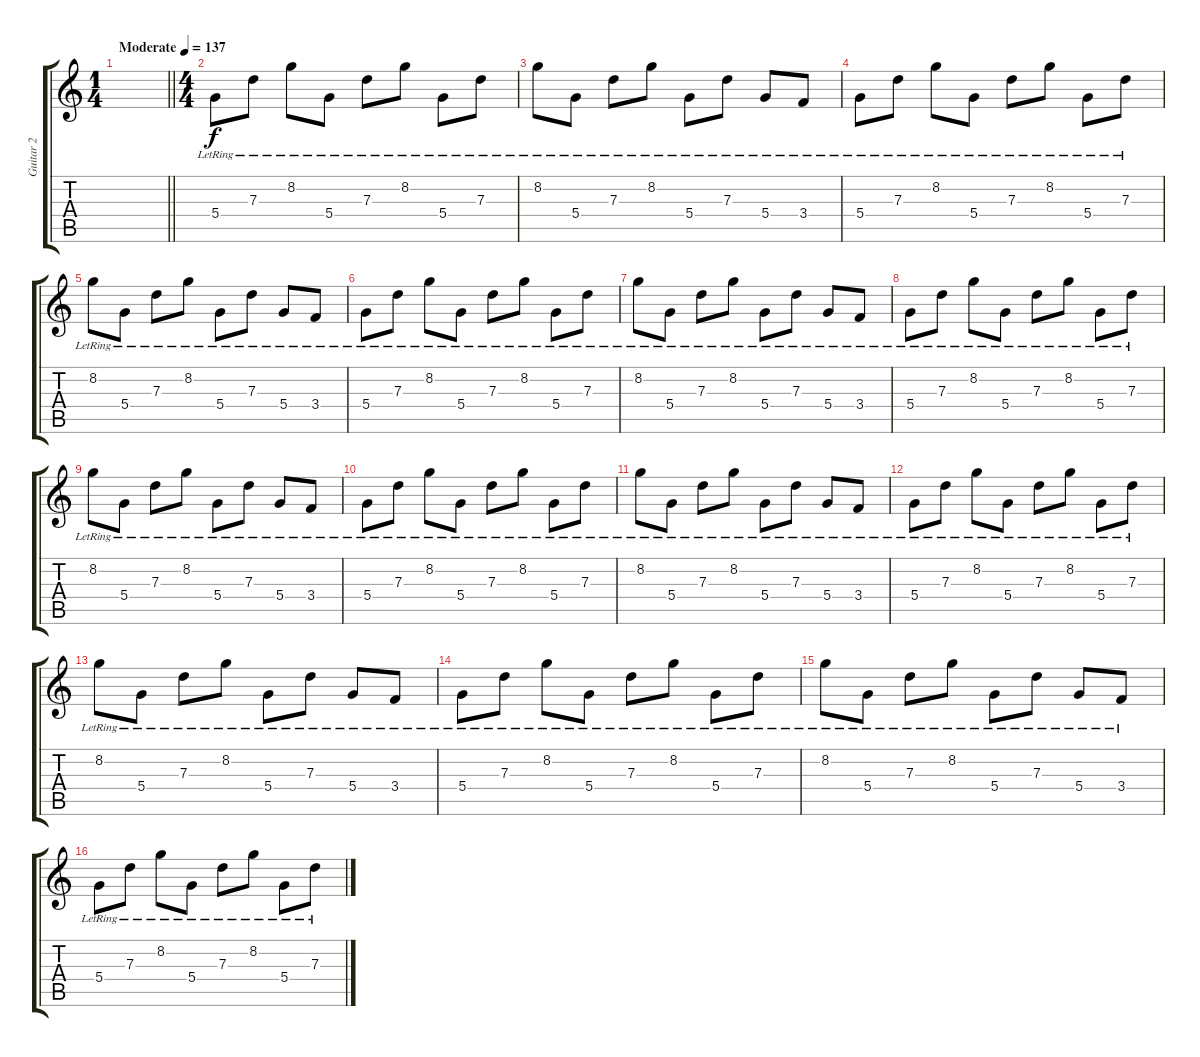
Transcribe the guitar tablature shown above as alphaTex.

\track ("Guitar 2" "Guitar 2") {instrument electricguitarjazz}
\staff {score tabs}
\tuning (E4 B3 G3 D3 A2 D2) {hide}
\ts (1 4)
\tempo (137 "Moderate")
\clef g2
\barLineRight lightlight
\ks c
|
\ts (4 4)
5.4{lr}.8 7.3{lr}.8 8.2{lr}.8 5.4{lr}.8 7.3{lr}.8 8.2{lr}.8 5.4{lr}.8 7.3{lr}.8 |
8.2{lr}.8 5.4{lr}.8 7.3{lr}.8 8.2{lr}.8 5.4{lr}.8 7.3{lr}.8 5.4{lr}.8 3.4{lr}.8 |
5.4{lr}.8 7.3{lr}.8 8.2{lr}.8 5.4{lr}.8 7.3{lr}.8 8.2{lr}.8 5.4{lr}.8 7.3{lr}.8 |
8.2{lr}.8 5.4{lr}.8 7.3{lr}.8 8.2{lr}.8 5.4{lr}.8 7.3{lr}.8 5.4{lr}.8 3.4{lr}.8 |
5.4{lr}.8 7.3{lr}.8 8.2{lr}.8 5.4{lr}.8 7.3{lr}.8 8.2{lr}.8 5.4{lr}.8 7.3{lr}.8 |
8.2{lr}.8 5.4{lr}.8 7.3{lr}.8 8.2{lr}.8 5.4{lr}.8 7.3{lr}.8 5.4{lr}.8 3.4{lr}.8 |
5.4{lr}.8 7.3{lr}.8 8.2{lr}.8 5.4{lr}.8 7.3{lr}.8 8.2{lr}.8 5.4{lr}.8 7.3{lr}.8 |
8.2{lr}.8 5.4{lr}.8 7.3{lr}.8 8.2{lr}.8 5.4{lr}.8 7.3{lr}.8 5.4{lr}.8 3.4{lr}.8 |
5.4{lr}.8 7.3{lr}.8 8.2{lr}.8 5.4{lr}.8 7.3{lr}.8 8.2{lr}.8 5.4{lr}.8 7.3{lr}.8 |
8.2{lr}.8 5.4{lr}.8 7.3{lr}.8 8.2{lr}.8 5.4{lr}.8 7.3{lr}.8 5.4{lr}.8 3.4{lr}.8 |
5.4{lr}.8 7.3{lr}.8 8.2{lr}.8 5.4{lr}.8 7.3{lr}.8 8.2{lr}.8 5.4{lr}.8 7.3{lr}.8 |
8.2{lr}.8 5.4{lr}.8 7.3{lr}.8 8.2{lr}.8 5.4{lr}.8 7.3{lr}.8 5.4{lr}.8 3.4{lr}.8 |
5.4{lr}.8 7.3{lr}.8 8.2{lr}.8 5.4{lr}.8 7.3{lr}.8 8.2{lr}.8 5.4{lr}.8 7.3{lr}.8 |
8.2{lr}.8 5.4{lr}.8 7.3{lr}.8 8.2{lr}.8 5.4{lr}.8 7.3{lr}.8 5.4{lr}.8 3.4{lr}.8 |
5.4{lr}.8 7.3{lr}.8 8.2{lr}.8 5.4{lr}.8 7.3{lr}.8 8.2{lr}.8 5.4{lr}.8 7.3{lr}.8
